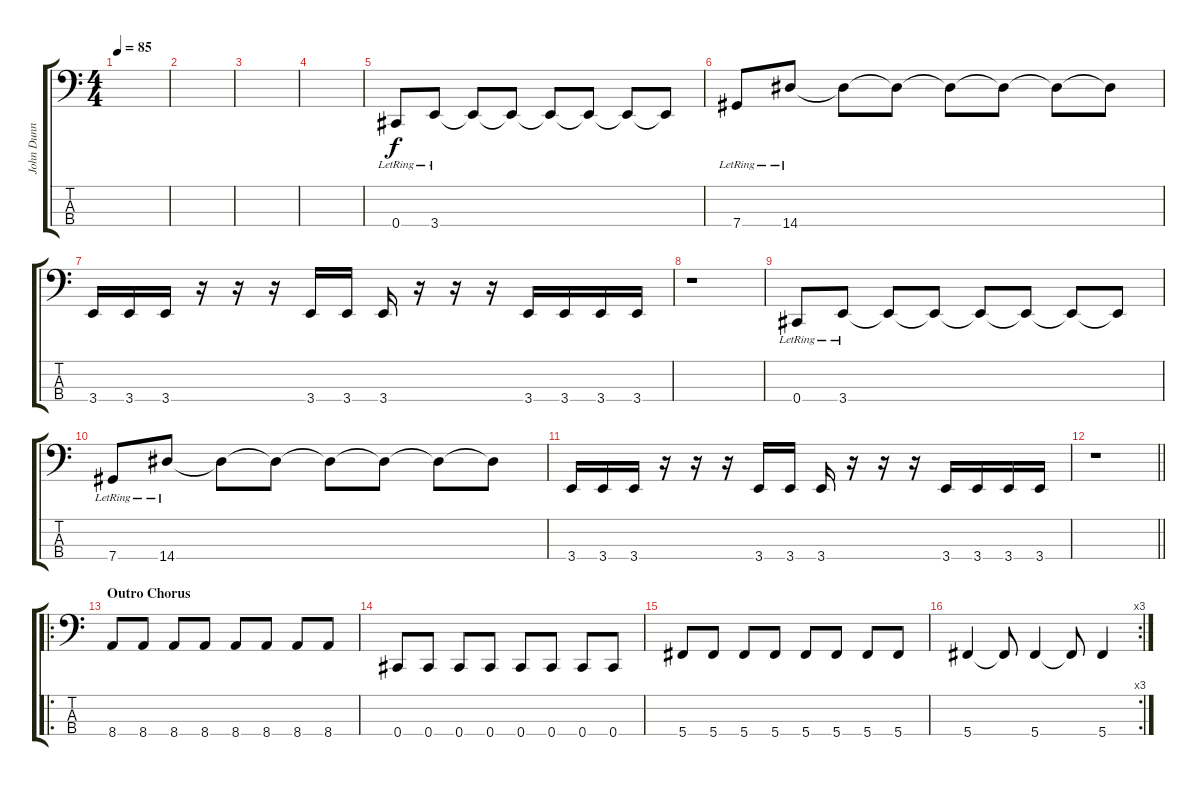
\track ("John Dunn :: Bass ::" "John Dunn ") {instrument electricbasspick}
\staff {score tabs}
\tuning (Gb2 Db2 Ab1 Db1) {hide}
\ts (4 4)
\tempo 85
\clef f4
\ks c
|
|
|
|
0.4{lr}.8 3.4{lr}.8 3.4{t}.8 3.4{t}.8 3.4{t}.8 3.4{t}.8 3.4{t}.8 3.4{t}.8 |
7.4{lr}.8 14.4{lr}.8 14.4{t}.8 14.4{t}.8 14.4{t}.8 14.4{t}.8 14.4{t}.8 14.4{t}.8 |
3.4.16 3.4.16 3.4.16 r.16 r.16 r.16 3.4.16 3.4.16 3.4.16 r.16 r.16 r.16 3.4.16 3.4.16 3.4.16 3.4.16 |
r.1 |
0.4{lr}.8 3.4{lr}.8 3.4{t}.8 3.4{t}.8 3.4{t}.8 3.4{t}.8 3.4{t}.8 3.4{t}.8 |
7.4{lr}.8 14.4{lr}.8 14.4{t}.8 14.4{t}.8 14.4{t}.8 14.4{t}.8 14.4{t}.8 14.4{t}.8 |
3.4.16 3.4.16 3.4.16 r.16 r.16 r.16 3.4.16 3.4.16 3.4.16 r.16 r.16 r.16 3.4.16 3.4.16 3.4.16 3.4.16 |
\barLineRight lightlight
r.1 |
\ro
\section ("" "Outro Chorus")
8.4.8 8.4.8 8.4.8 8.4.8 8.4.8 8.4.8 8.4.8 8.4.8 |
0.4.8 0.4.8 0.4.8 0.4.8 0.4.8 0.4.8 0.4.8 0.4.8 |
5.4.8 5.4.8 5.4.8 5.4.8 5.4.8 5.4.8 5.4.8 5.4.8 |
\rc 3
5.4.4 5.4{t}.8 5.4.4 5.4{t}.8 5.4.4
